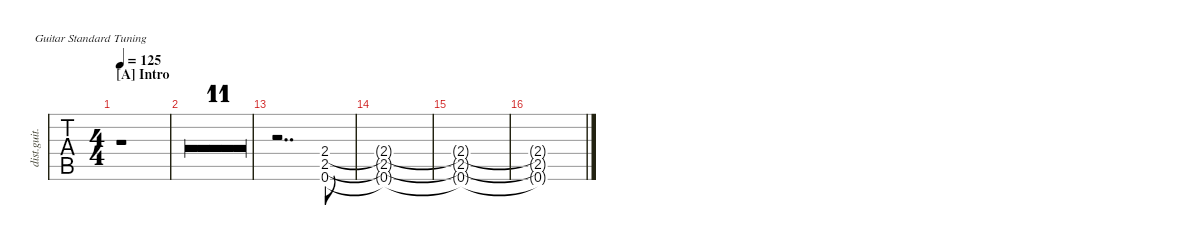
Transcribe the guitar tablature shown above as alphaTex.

\defaultSystemsLayout 4
\hideDynamics
\bracketExtendMode nobrackets
\otherSystemsTrackNameOrientation horizontal
\track ("Rhythm Guitar 2 (Kirk)" "dist.guit.") {defaultSystemsLayout 4 multiBarRest instrument distortionguitar}
\staff {tabs}
\tuning (E4 B3 G3 D3 A2 E2)
\ts (4 4)
\section ("A" "Intro")
\tempo 125
\clef g2
\ks c
r.1{dy mf instrument distortionguitar} |
r.1 |
r.1 |
r.1 |
r.1 |
r.1 |
r.1 |
r.1 |
r.1 |
r.1 |
r.1 |
r.1 |
r.2{dd} (0.6 2.5 2.4).8 |
(2.4{t} 2.5{t} 0.6{t}).1 |
(0.6{t} 2.5{t} 2.4{t}).1 |
(2.4{t} 2.5{t} 0.6{t}).1
